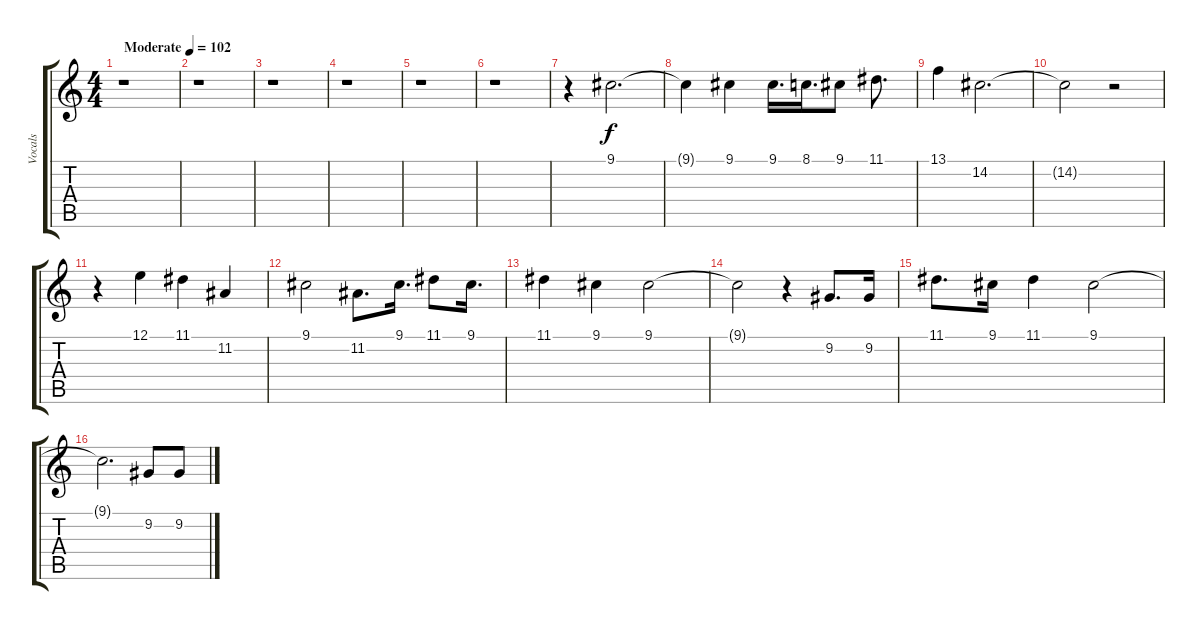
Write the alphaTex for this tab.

\track ("Vocals" "Vocals") {instrument harmonica}
\staff {score tabs}
\tuning (E4 B3 G3 D3 A2 E2) {hide}
\ts (4 4)
\tempo (102 "Moderate")
\clef g2
\ks c
r.1{dy f instrument harmonica} |
r.1 |
r.1 |
r.1 |
r.1 |
r.1 |
r.4 9.1.2{d} |
9.1{t}.4 9.1.4 9.1.16{d} 8.1.16{d} 9.1.8 11.1.8{d} |
13.1.4 14.2.2{d} |
14.2{t}.2 r.2 |
r.4 12.1.4 11.1.4 11.2.4 |
9.1.2 11.2.8{d} 9.1.16{d} 11.1.8 9.1.16{d} |
11.1.4 9.1.4 9.1.2 |
9.1{t}.2 r.4 9.2.8{d} 9.2.16 |
11.1.8{d} 9.1.16 11.1.4 9.1.2 |
9.1{t}.2{d} 9.2.8 9.2.8
